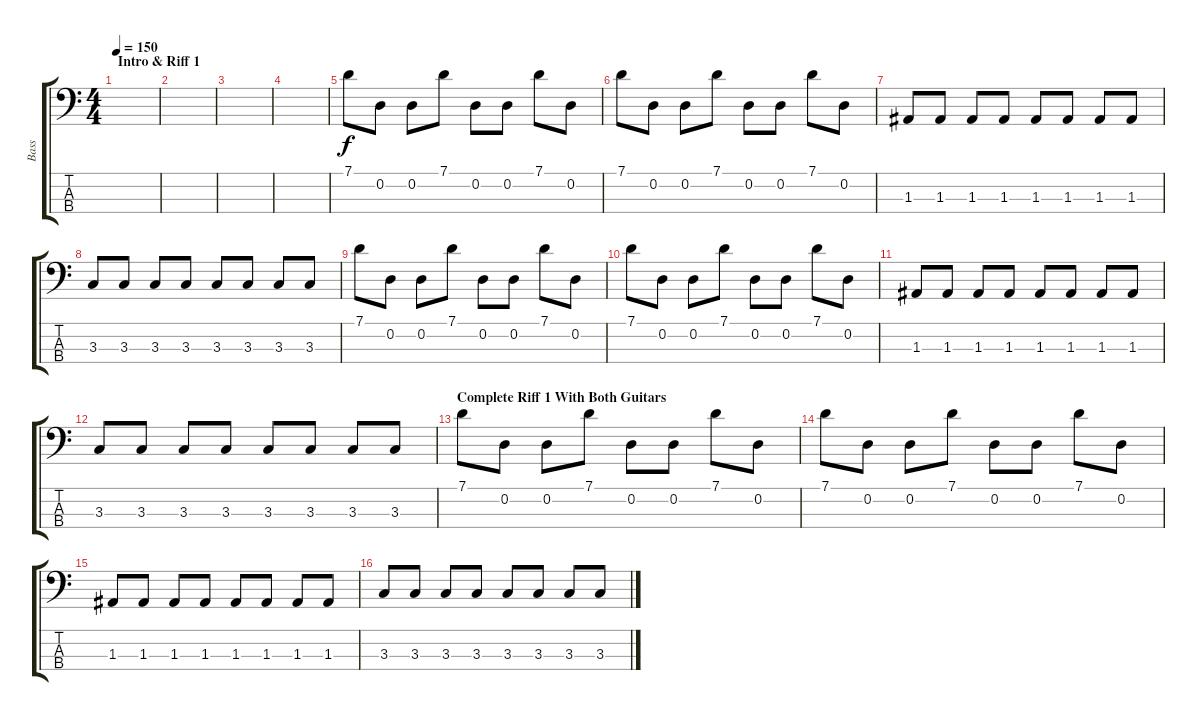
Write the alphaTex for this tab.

\track ("Bass" "Bass") {instrument electricbassfinger}
\staff {score tabs}
\tuning (G2 D2 A1 E1) {hide}
\ts (4 4)
\section ("" "Intro & Riff 1")
\tempo 150
\clef f4
\ks c
|
|
|
|
7.1.8 0.2.8 0.2.8 7.1.8 0.2.8 0.2.8 7.1.8 0.2.8 |
7.1.8 0.2.8 0.2.8 7.1.8 0.2.8 0.2.8 7.1.8 0.2.8 |
1.3.8 1.3.8 1.3.8 1.3.8 1.3.8 1.3.8 1.3.8 1.3.8 |
3.3.8 3.3.8 3.3.8 3.3.8 3.3.8 3.3.8 3.3.8 3.3.8 |
7.1.8 0.2.8 0.2.8 7.1.8 0.2.8 0.2.8 7.1.8 0.2.8 |
7.1.8 0.2.8 0.2.8 7.1.8 0.2.8 0.2.8 7.1.8 0.2.8 |
1.3.8 1.3.8 1.3.8 1.3.8 1.3.8 1.3.8 1.3.8 1.3.8 |
3.3.8 3.3.8 3.3.8 3.3.8 3.3.8 3.3.8 3.3.8 3.3.8 |
\section ("" "Complete Riff 1 With Both Guitars")
7.1.8 0.2.8 0.2.8 7.1.8 0.2.8 0.2.8 7.1.8 0.2.8 |
7.1.8 0.2.8 0.2.8 7.1.8 0.2.8 0.2.8 7.1.8 0.2.8 |
1.3.8 1.3.8 1.3.8 1.3.8 1.3.8 1.3.8 1.3.8 1.3.8 |
3.3.8 3.3.8 3.3.8 3.3.8 3.3.8 3.3.8 3.3.8 3.3.8
